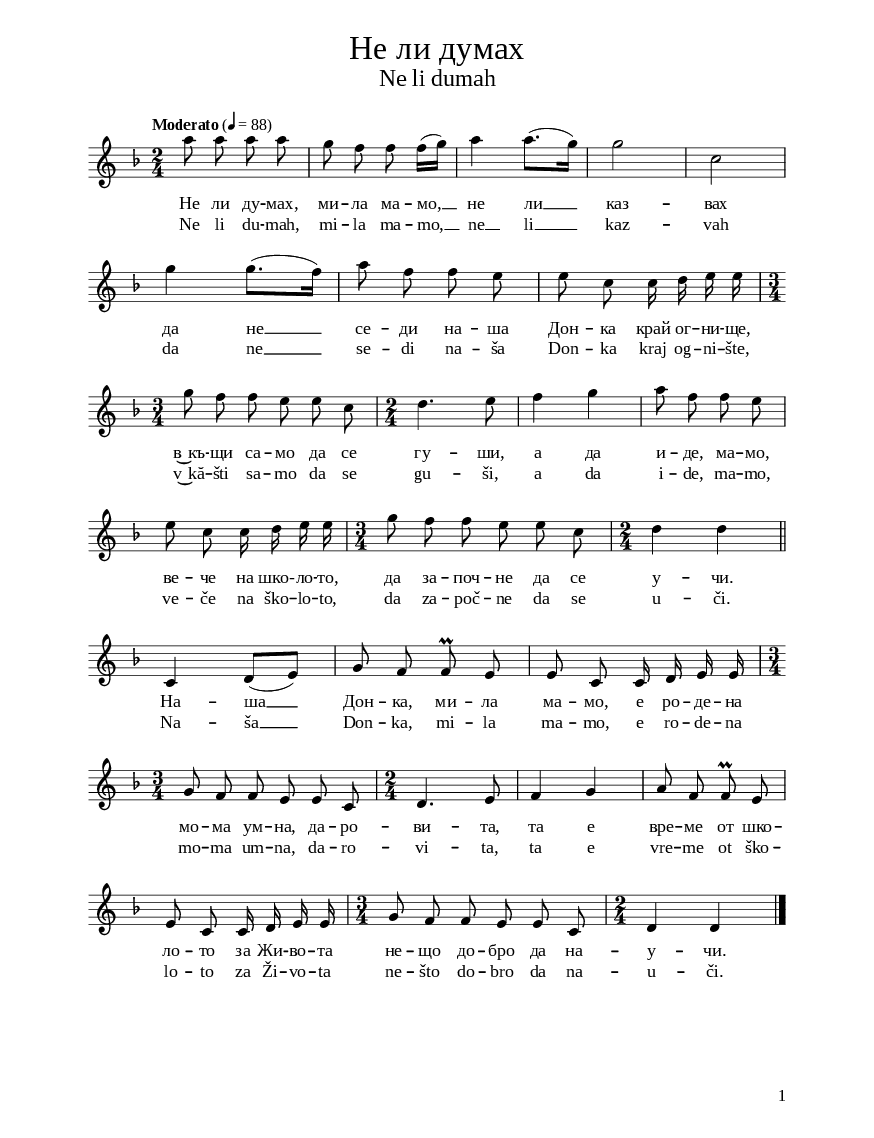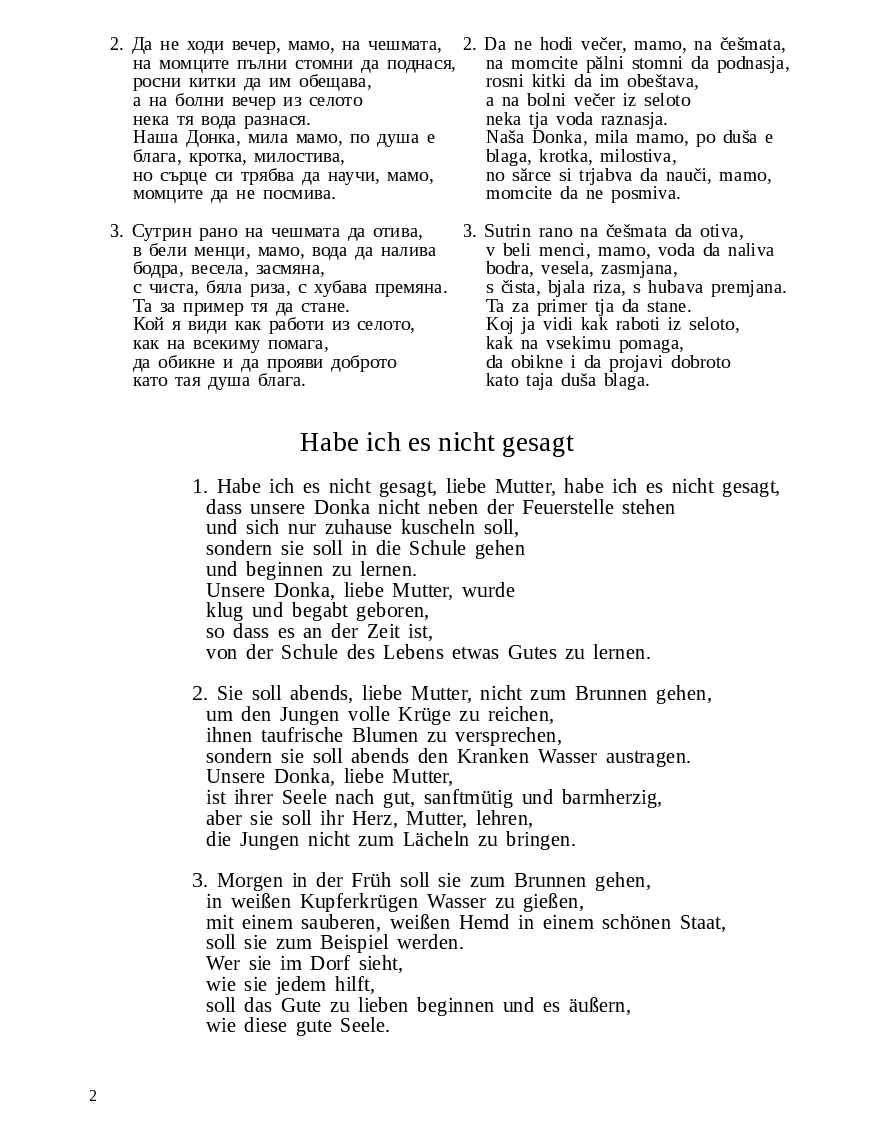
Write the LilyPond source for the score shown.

\version "2.24.1"

% include paper part and global functions
\include "include/globals.ily"

\bookpart {
  \label #'ref154
  \tocItem \markup "Не ли думах – Ne li dumah"
  \include "include/bookpart-paper.ily"
  \score {
    \include "include/score-layout.ily"

    \new Voice \absolute {
      \clef treble
      \key d \minor
      \time 2/4
      \tempoFunc "Moderato" 4 "88"
      \autoBeamOff

      a''8 a''8 a''8 a''8 | % 2
      g''8 f''8 f''8 f''16 [ ( g''16 ) ] | % 3
      a''4 a''8. [( g''16 )] | % 4
      g''2 | % 5
      c''2 \break | % 6
      g''4 g''8. [( f''16 )] | % 7
      a''8 f''8 f''8 e''8 | % 8
      e''8 c''8 c''16 d''16 e''16 e''16 \break | % 9
      \time 3/4  g''8 f''8 f''8 e''8 e''8 c''8 |
      \time 2/4  d''4. e''8 | % 11
      f''4 g''4 | % 12
      a''8 f''8 f''8 e''8 \break | % 13
      e''8 c''8 c''16 d''16 e''16 e''16 | % 14
      \time 3/4  g''8 f''8 f''8 e''8 e''8 c''8 | % 15
      \time 2/4  d''4 d''4 \bar "||"
      \break | % 16
      c'4 d'8 [( e'8 )] | % 17
      g'8 f'8 f'8\prall e'8 | % 18
      e'8 c'8 c'16 d'16 e'16 e'16 \break | % 19
      \time 3/4  g'8 f'8 f'8 e'8 e'8 c'8 |
      \time 2/4  d'4. e'8 | % 21
      f'4 g'4 | % 22
      a'8 f'8 f'8\prall e'8 \break | % 23
      e'8 c'8 c'16 d'16 e'16 e'16 | % 24
      \time 3/4  g'8 f'8 f'8 e'8 e'8 c'8 | % 25
      \time 2/4  d'4 d'4 \bar "|."
    }

    \addlyrics {
      Не ли ду
      -- мах, ми -- ла ма -- мо, __ не ли __ каз -- вах да
      не __ се -- ди на -- ша Дон -- ка край ог -- ни --
      ще, в~къ -- щи са -- мо да се гу -- ши, а да
      и -- де, ма -- мо, ве -- че на "шко-" -- ло -- то,
      да за -- поч -- не да се у -- чи. На -- ша __ Дон
      -- ка, ми -- ла ма -- мо, е ро -- де -- на мо --
      ма ум -- на, да -- ро -- ви -- та, та е вре --
      ме от шко -- ло -- то за Жи -- во -- та не --
      що до -- бро да на -- у -- чи.
    }

    \addlyrics {
      Ne li du
      -- mah, mi -- la ma -- mo, __ ne __ li __ kaz -- vah da
      ne __ se -- di na -- ša Don -- ka kraj og -- ni --
      šte, v~kă -- šti sa -- mo da se gu -- ši, a da
      i -- de, ma -- mo, ve -- če na ško -- lo -- to,
      da za -- poč -- ne da se u -- či. Na -- ša __ Don
      -- ka, mi -- la ma -- mo, e ro -- de -- na mo --
      ma um -- na, da -- ro -- vi -- ta, ta e vre --
      me ot ško -- lo -- to za Ži -- vo -- ta ne --
      što do -- bro da na -- u -- či.
    }

      \header {
        title = \titleFunc "Не ли думах" "Ne li dumah"
      }

      \midi{}

    } % score

    \pageBreak

   \markup \fontsize #+1.6 {
    \override #'(baseline-skip . 1.8)
      \column {

        \line {   "   " 2. Да не ходи вечер, мамо, на чешмата,}

        \line {   "        " на момците пълни стомни да поднася,}

        \line {   "        " росни китки да им обещава,}

        \line {   "        " а на болни вечер из селото} 

        \line {   "        " нека тя вода разнася.}

        \line {   "        " Наша Донка, мила мамо, по душа е}

        \line {   "        " блага, кротка, милостива,}

        \line {   "        " но сърце си трябва да научи, мамо,}

        \line {   "        " момците да не посмива.}

        \line {   "        " }

        \line {   "   " 3. Сутрин рано на чешмата да отива,}

        \line {   "        " в бели менци, мамо, вода да налива}

        \line {   "        " бодра, весела, засмяна,}

        \line {   "        " с чиста, бяла риза, с хубава премяна.}

        \line {   "        " Та за пример тя да стане.}

        \line {   "        " Кой я види как работи из селото,}

        \line {   "        " как на всекиму помага,}

        \line {   "        " да обикне и да прояви доброто}

        \line {   "        " като тая душа блага.}
      }

      \hspace #-2
      \override #'(baseline-skip . 1.8)
     
      \column {

        \line {   "   " 2. Da ne hodi večer, mamo, na češmata,}

        \line {   "        " na momcite pălni stomni da podnasja,}

        \line {   "        " rosni kitki da im obeštava,}

        \line {   "        " a na bolni večer iz seloto} 

        \line {   "        " neka tja voda raznasja.}

        \line {   "        " Naša Donka, mila mamo, po duša e}

        \line {   "        " blaga, krotka, milostiva,}

        \line {   "        " no sărce si trjabva da nauči, mamo,}

        \line {   "        " momcite da ne posmiva.}

        \line {   "        " }

        \line {   "   " 3. Sutrin rano na češmata da otiva,}

        \line {   "        " v beli menci, mamo, voda da naliva}

        \line {   "        " bodra, vesela, zasmjana,}

        \line {   "        " s čista, bjala riza, s hubava premjana.}

        \line {   "        " Ta za primer tja da stane.}

        \line {   "        " Koj ja vidi kak raboti iz seloto,}

        \line {   "        " kak na vsekimu pomaga,}

        \line {   "        " da obikne i da projavi dobroto}

        \line {   "        " kato taja duša blaga.}
      } %column
    } % markup

   \markup \empty-two
   
   
   

    % include foreign translation(s) of the song
    \version "2.22.1"

\markup \fill-line { \fontsize #deTitleFontSize "Habe ich es nicht gesagt" }
\markup \null
\markup \null
\markup \fontsize #deCoupletFontSize {
  \hspace #10
  \override #`(baseline-skip . ,deCoupletBaselineSkip)

  \column {
  

    \line {  1. Habe ich es nicht gesagt, liebe Mutter, habe ich es nicht gesagt,}

    \line { " "dass unsere Donka nicht neben der Feuerstelle stehen}

    \line { " "und sich nur zuhause kuscheln soll,}

    \line { " "sondern sie soll in die Schule gehen }

    \line { " "und beginnen zu lernen.}

    \line { " "Unsere Donka, liebe Mutter, wurde }

    \line { " "klug und begabt geboren,}

    \line { " "so dass es an der Zeit ist,}

    \line { " "von der Schule des Lebens etwas Gutes zu lernen.}

    \line { " " }
    \line { 2. Sie soll abends, liebe Mutter, nicht zum Brunnen gehen,}

    \line { " "um den Jungen volle Krüge zu reichen,}

    \line { " "ihnen taufrische Blumen zu versprechen,}

    \line { " "sondern sie soll abends den Kranken Wasser austragen.}

    \line { " "Unsere Donka, liebe Mutter,}

    \line { " "ist ihrer Seele nach gut, sanftmütig und barmherzig,}

    \line { " "aber sie soll ihr Herz, Mutter, lehren,}

    \line { " "die Jungen nicht zum Lächeln zu bringen.}
    \line { " " }

    \line { 3. Morgen in der Früh soll sie zum Brunnen gehen,}

    \line { " "in weißen Kupferkrügen Wasser zu gießen,}

    \line { " "mit einem sauberen, weißen Hemd in einem schönen Staat,}

    \line { " "soll sie zum Beispiel werden.}

    \line { " "Wer sie im Dorf sieht,}

    \line { " "wie sie jedem hilft,}

    \line { " "soll das Gute zu lieben beginnen und es äußern,}

    \line { " "wie diese gute Seele.}




  }
}


  } % bookpart
